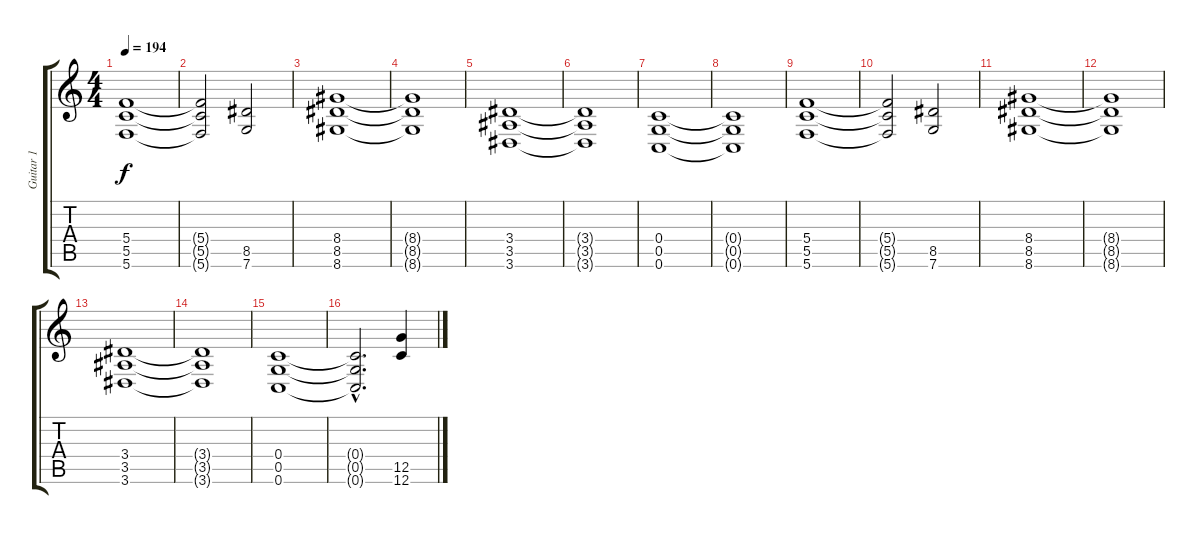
\track ("Guitar 1" "Guitar 1") {instrument distortionguitar}
\staff {score tabs}
\tuning (D4 A3 F3 C3 G2 C2) {hide}
\ts (4 4)
\tempo 194
\clef g2
\ks c
(5.4 5.5 5.6).1{dy f} |
(5.4{t} 5.5{t} 5.6{t}).2 (8.5 7.6).2 |
(8.4 8.5 8.6).1 |
(8.4{t} 8.5{t} 8.6{t}).1 |
(3.4 3.5 3.6).1 |
(3.4{t} 3.5{t} 3.6{t}).1 |
(0.4 0.5 0.6).1 |
(0.4{t} 0.5{t} 0.6{t}).1 |
(5.4 5.5 5.6).1 |
(5.4{t} 5.5{t} 5.6{t}).2 (8.5 7.6).2 |
(8.4 8.5 8.6).1 |
(8.4{t} 8.5{t} 8.6{t}).1 |
(3.4 3.5 3.6).1 |
(3.4{t} 3.5{t} 3.6{t}).1 |
(0.4 0.5 0.6).1 |
(0.4{hac t} 0.5{hac t} 0.6{hac t}).2{d} (12.5 12.6{ss}).4
